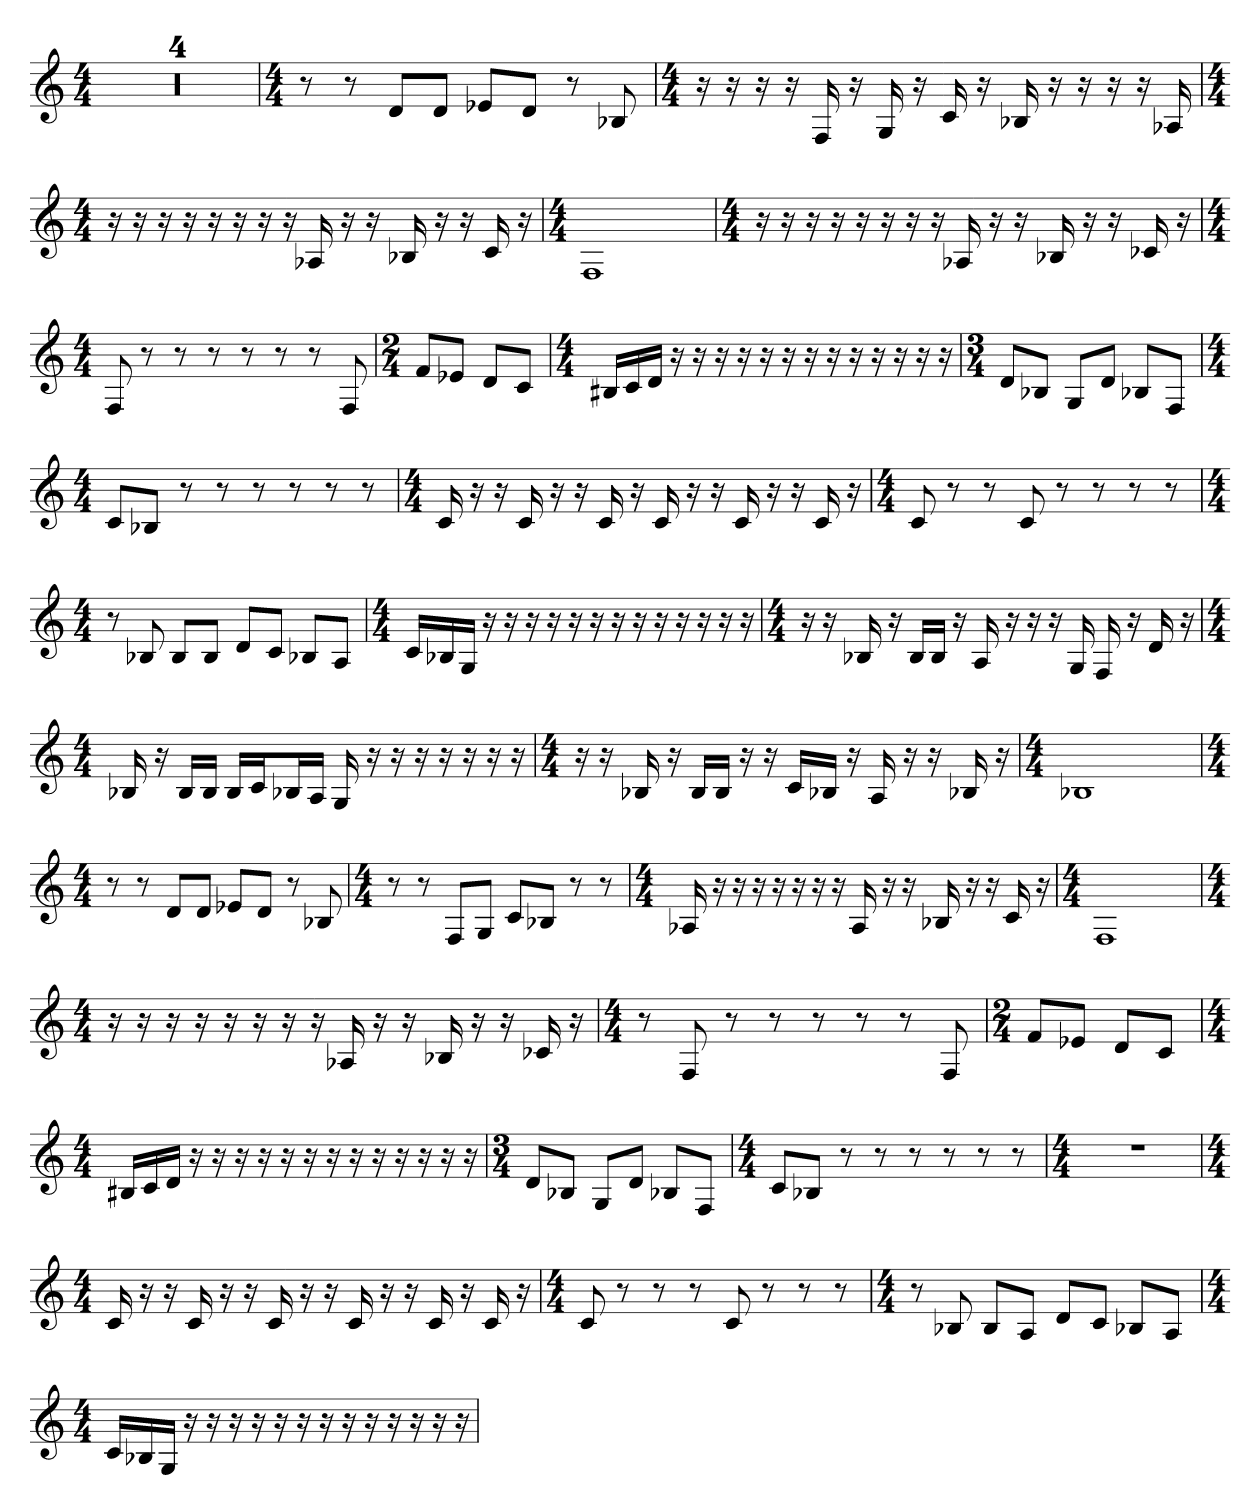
**kern
*part1
*staff1
*M4/4
=
1r
=
*M4/4
1r
=
*M4/4
1r
=
1r
=
*M4/4
8r
8r
8dL
8dJ
8e-XL
8dJ
8r
8B-X
=
*M4/4
16r
16r
16r
16r
16F
16r
16G
16r
16c
16r
16B-X
16r
16r
16r
16r
16A-X
=
*M4/4
16r
16r
16r
16r
16r
16r
16r
16r
16A-X
16r
16r
16B-X
16r
16r
16c
16r
=
*M4/4
1F
=
*M4/4
16r
16r
16r
16r
16r
16r
16r
16r
16A-X
16r
16r
16B-X
16r
16r
16c-X
16r
=
*M4/4
8F
8r
8r
8r
8r
8r
8r
8F
=
*M2/4
8fL
8e-XJ
8dL
8cJ
=
*M4/4
16B#XLL
16c
16dJJ
16r
16r
16r
16r
16r
16r
16r
16r
16r
16r
16r
16r
16r
=
*M3/4
8dL
8B-XJ
8GL
8dJ
8B-XL
8FJ
=
*M4/4
8cL
8B-XJ
8r
8r
8r
8r
8r
8r
=
*M4/4
16c
16r
16r
16c
16r
16r
16c
16r
16c
16r
16r
16c
16r
16r
16c
16r
=
*M4/4
8c
8r
8r
8c
8r
8r
8r
8r
=
*M4/4
8r
8B-X
8B-L
8B-J
8dL
8cJ
8B-XL
8AJ
=
*M4/4
16cLL
16B-X
16GJJ
16r
16r
16r
16r
16r
16r
16r
16r
16r
16r
16r
16r
16r
=
*M4/4
16r
16r
16B-X
16r
16B-LL
16B-JJ
16r
16A
16r
16r
16r
16G
16F
16r
16d
16r
=
*M4/4
16B-X
16r
16B-LL
16B-JJ
16B-LL
16cJ
16B-XL
16AJJ
16G
16r
16r
16r
16r
16r
16r
16r
=
*M4/4
16r
16r
16B-X
16r
16B-LL
16B-JJ
16r
16r
16cLL
16B-XJJ
16r
16A
16r
16r
16B-X
16r
=
*M4/4
1B-X
=
*M4/4
8r
8r
8dL
8dJ
8e-XL
8dJ
8r
8B-X
=
*M4/4
8r
8r
8FL
8GJ
8cL
8B-XJ
8r
8r
=
*M4/4
16A-X
16r
16r
16r
16r
16r
16r
16r
16A-
16r
16r
16B-X
16r
16r
16c
16r
=
*M4/4
1F
=
*M4/4
16r
16r
16r
16r
16r
16r
16r
16r
16A-X
16r
16r
16B-X
16r
16r
16c-X
16r
=
*M4/4
8r
8F
8r
8r
8r
8r
8r
8F
=
*M2/4
8fL
8e-XJ
8dL
8cJ
=
*M4/4
16B#XLL
16c
16dJJ
16r
16r
16r
16r
16r
16r
16r
16r
16r
16r
16r
16r
16r
=
*M3/4
8dL
8B-XJ
8GL
8dJ
8B-XL
8FJ
=
*M4/4
8cL
8B-XJ
8r
8r
8r
8r
8r
8r
=
*M4/4
1r
=
*M4/4
16c
16r
16r
16c
16r
16r
16c
16r
16r
16c
16r
16r
16c
16r
16c
16r
=
*M4/4
8c
8r
8r
8r
8c
8r
8r
8r
=
*M4/4
8r
8B-X
8B-L
8AJ
8dL
8cJ
8B-XL
8AJ
=
*M4/4
16cLL
16B-X
16GJJ
16r
16r
16r
16r
16r
16r
16r
16r
16r
16r
16r
16r
16r
=
*-
